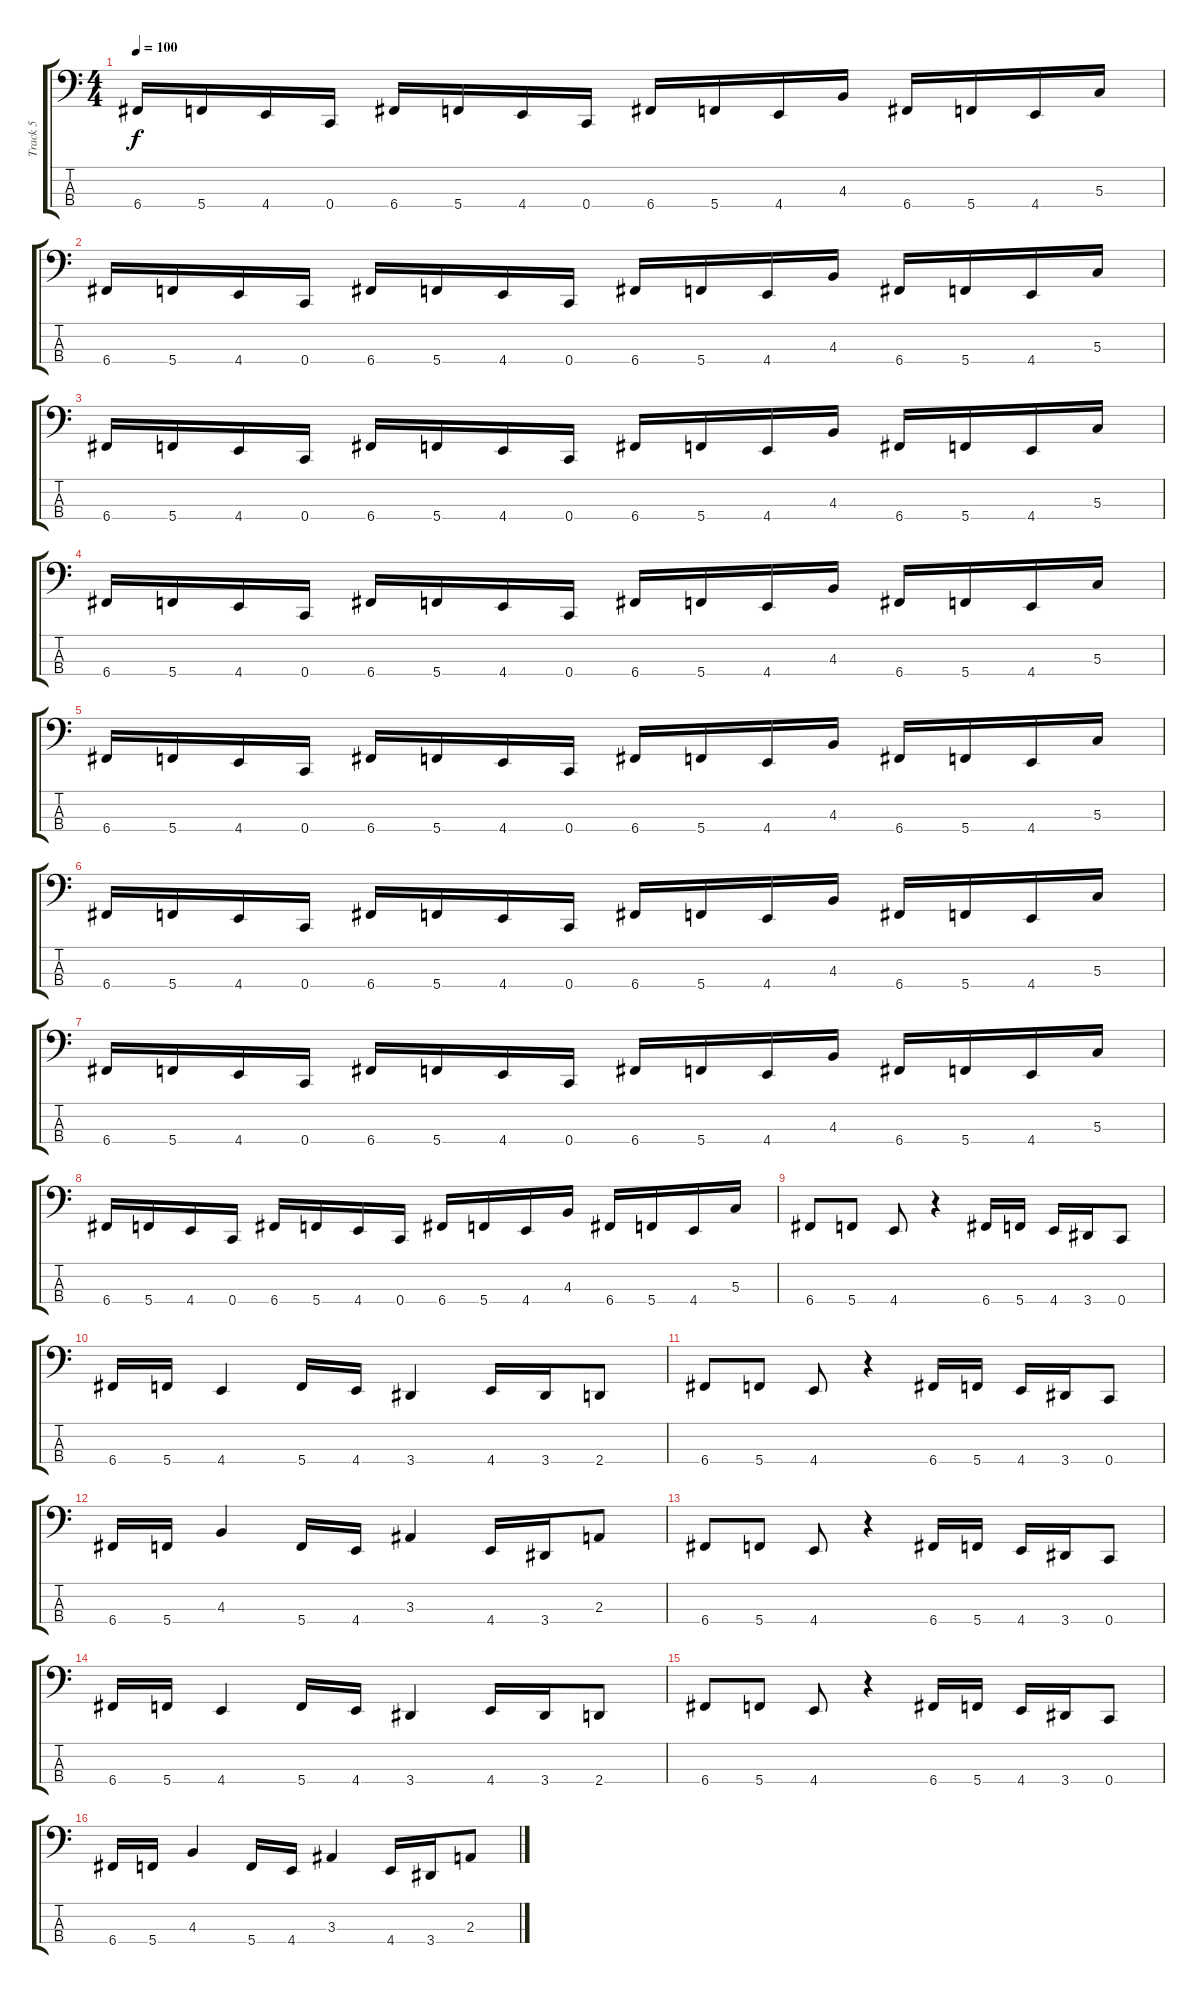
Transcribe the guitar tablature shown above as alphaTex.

\track ("Track 5" "Track 5") {instrument electricbasspick}
\staff {score tabs}
\tuning (F2 C2 G1 C1) {hide}
\ts (4 4)
\tempo 100
\clef f4
\ks c
6.4.16{dy f} 5.4.16 4.4.16 0.4.16 6.4.16 5.4.16 4.4.16 0.4.16 6.4.16 5.4.16 4.4.16 4.3.16 6.4.16 5.4.16 4.4.16 5.3.16 |
6.4.16 5.4.16 4.4.16 0.4.16 6.4.16 5.4.16 4.4.16 0.4.16 6.4.16 5.4.16 4.4.16 4.3.16 6.4.16 5.4.16 4.4.16 5.3.16 |
6.4.16 5.4.16 4.4.16 0.4.16 6.4.16 5.4.16 4.4.16 0.4.16 6.4.16 5.4.16 4.4.16 4.3.16 6.4.16 5.4.16 4.4.16 5.3.16 |
6.4.16 5.4.16 4.4.16 0.4.16 6.4.16 5.4.16 4.4.16 0.4.16 6.4.16 5.4.16 4.4.16 4.3.16 6.4.16 5.4.16 4.4.16 5.3.16 |
6.4.16 5.4.16 4.4.16 0.4.16 6.4.16 5.4.16 4.4.16 0.4.16 6.4.16 5.4.16 4.4.16 4.3.16 6.4.16 5.4.16 4.4.16 5.3.16 |
6.4.16 5.4.16 4.4.16 0.4.16 6.4.16 5.4.16 4.4.16 0.4.16 6.4.16 5.4.16 4.4.16 4.3.16 6.4.16 5.4.16 4.4.16 5.3.16 |
6.4.16 5.4.16 4.4.16 0.4.16 6.4.16 5.4.16 4.4.16 0.4.16 6.4.16 5.4.16 4.4.16 4.3.16 6.4.16 5.4.16 4.4.16 5.3.16 |
6.4.16 5.4.16 4.4.16 0.4.16 6.4.16 5.4.16 4.4.16 0.4.16 6.4.16 5.4.16 4.4.16 4.3.16 6.4.16 5.4.16 4.4.16 5.3.16 |
6.4.8 5.4.8 4.4.8 r.4 6.4.16 5.4.16 4.4.16 3.4.16 0.4.8 |
6.4.16 5.4.16 4.4.4 5.4.16 4.4.16 3.4.4 4.4.16 3.4.16 2.4.8 |
6.4.8 5.4.8 4.4.8 r.4 6.4.16 5.4.16 4.4.16 3.4.16 0.4.8 |
6.4.16 5.4.16 4.3.4 5.4.16 4.4.16 3.3.4 4.4.16 3.4.16 2.3.8 |
6.4.8 5.4.8 4.4.8 r.4 6.4.16 5.4.16 4.4.16 3.4.16 0.4.8 |
6.4.16 5.4.16 4.4.4 5.4.16 4.4.16 3.4.4 4.4.16 3.4.16 2.4.8 |
6.4.8 5.4.8 4.4.8 r.4 6.4.16 5.4.16 4.4.16 3.4.16 0.4.8 |
6.4.16 5.4.16 4.3.4 5.4.16 4.4.16 3.3.4 4.4.16 3.4.16 2.3.8
